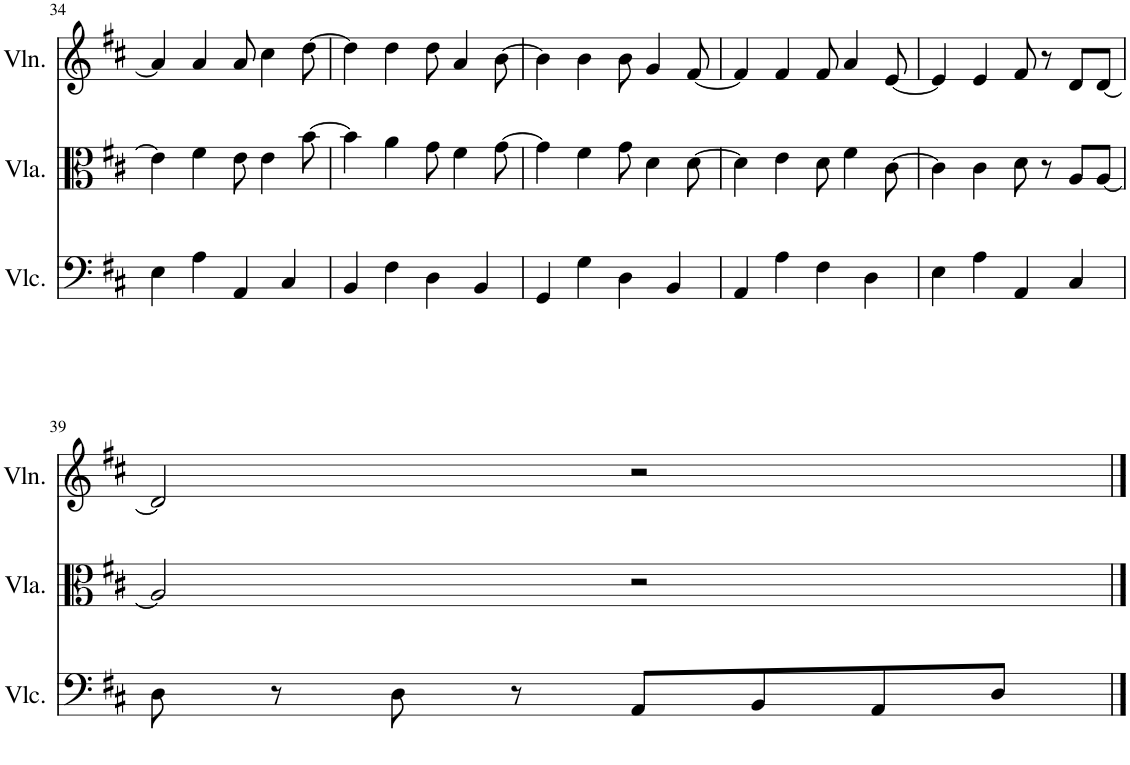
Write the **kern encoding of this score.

**kern	**kern	**kern
*part3	*part2	*part1
*staff3	*staff2	*staff1
*I"Violoncello	*I"Viola	*I"Violin
*I'Vlc.	*I'Vla.	*I'Vln.
!!LO:PB:g=z
*clefF4	*clefC3	*clefG2
*k[f#c#]	*k[f#c#]	*k[f#c#]
*M4/4	*M4/4	*M4/4
=34	=34	=34
4E\	4e\]	4a/]
4A\	4f#\	4a/
4AA/	8e\	8a/
.	4e\	4cc#\
4C#/	.	.
.	[8b\	[8dd\
=35	=35	=35
4BB/	4b\]	4dd\]
4F#\	4a\	4dd\
4D\	8g\	8dd\
.	4f#\	4a/
4BB/	.	.
.	[8g\	[8b\
=36	=36	=36
4GG/	4g\]	4b\]
4G\	4f#\	4b\
4D\	8g\	8b\
.	4d\	4g/
4BB/	.	.
.	[8d\	[8f#/
=37	=37	=37
4AA/	4d\]	4f#/]
4A\	4e\	4f#/
4F#\	8d\	8f#/
.	4f#\	4a/
4D\	.	.
.	[8c#\	[8e/
=38	=38	=38
4E\	4c#\]	4e/]
4A\	4c#\	4e/
4AA/	8d\	8f#/
.	8r	8r
4C#/	8A/L	8d/L
.	[8A/J	[8d/J
!!LO:LB:g=z
=39	=39	=39
8D\	2A/]	2d/]
8r	.	.
8D\	.	.
8r	.	.
8AA/L	2r	2r
8BB/	.	.
8AA/	.	.
8D/J	.	.
==	==	==
*-	*-	*-
